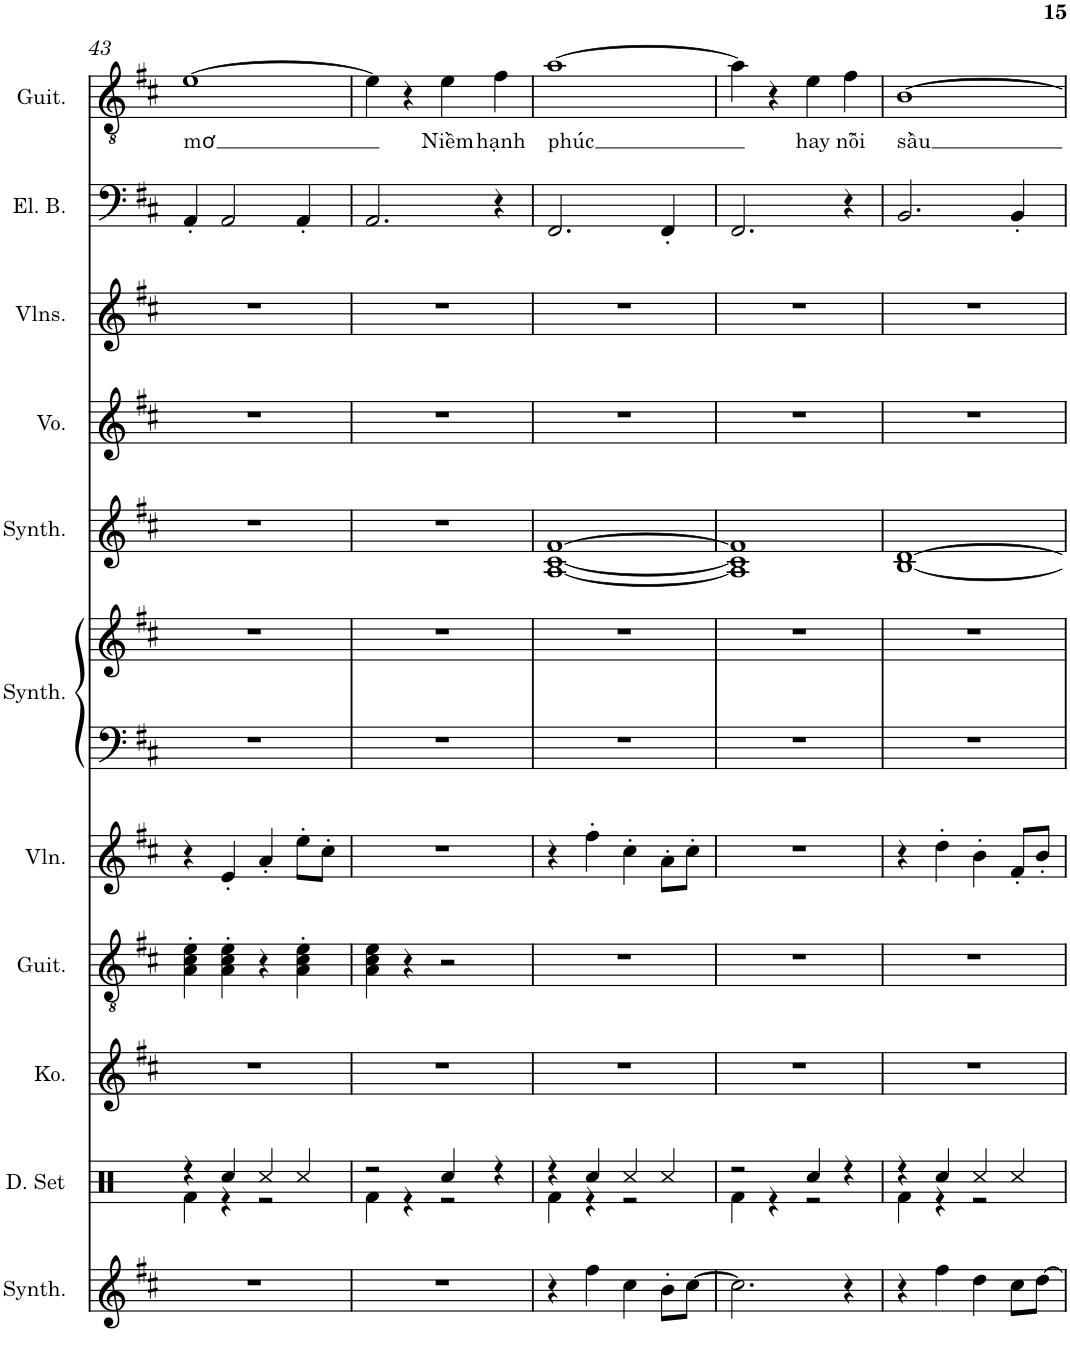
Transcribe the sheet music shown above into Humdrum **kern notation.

**kern	**kern	**kern	**kern	**kern	**kern	**kern	**kern	**kern	**kern	**kern	**kern	**text
*part11	*part10	*part9	*part8	*part7	*part6	*part6	*part5	*part4	*part3	*part2	*part1	*part1
*staff12	*staff11	*staff10	*staff9	*staff8	*staff7	*staff6	*staff5	*staff4	*staff3	*staff2	*staff1	*staff1
*I"Effect Synthesizer	*I"Drumset	*I"Koto	*I"Acoustic Guitar	*I"Violin	*I"Brass Synthesizer	*	*I"String Synthesizer	*I"Voice	*I"Violins	*I"Electric Bass	*I"Classical Guitar, BẾN THƯỢNG HẢI	*
*I'Synth.	*I'D. Set	*I'Ko.	*I'Guit.	*I'Vln.	*I'Synth.	*	*I'Synth.	*I'Vo.	*I'Vlns.	*I'El. B.	*I'Guit.	*
!!LO:PB:g=z
*clefG2	*clefX	*clefG2	*clefGv2	*clefG2	*clefF4	*clefG2	*clefG2	*clefG2	*clefG2	*clefF4	*clefGv2	*
*	*	*	*	*	*	*	*	*	*	*Trd7c12	*	*
*k[f#c#]	*k[]	*k[f#c#]	*k[f#c#]	*k[f#c#]	*k[f#c#]	*k[f#c#]	*k[f#c#]	*k[f#c#]	*k[f#c#]	*k[f#c#]	*k[f#c#]	*
*M4/4	*M4/4	*M4/4	*M4/4	*M4/4	*M4/4	*M4/4	*M4/4	*M4/4	*M4/4	*M4/4	*M4/4	*
=43	=43	=43	=43	=43	=43	=43	=43	=43	=43	=43	=43	=43
*	*^	*	*	*	*	*	*	*	*	*	*	*
!	!	!	!	!	!	!	!	!	!	!	!	!	!LO:LY:b
1r	4r	4Rf\	1r	4A\' 4c#\' 4e\'	4r	1r	1r	1r	1r	1r	4AA'/	[1e	mơ
.	4Rcc/	4r	.	4A\' 4c#\' 4e\'	4e'/	.	.	.	.	.	2AA/	.	.
.	4Rcc/	2r	.	4r	4a'/	.	.	.	.	.	.	.	.
.	4Rcc/	.	.	4A\' 4c#\' 4e\'	8ee'\L	.	.	.	.	.	4AA'/	.	.
.	.	.	.	.	8cc#'\J	.	.	.	.	.	.	.	.
=44	=44	=44	=44	=44	=44	=44	=44	=44	=44	=44	=44	=44	=44
1r	2r	4Rf\	1r	4A\ 4c#\ 4e\	1r	1r	1r	1r	1r	1r	2.AA/	4e\]	.
.	.	4r	.	4r	.	.	.	.	.	.	.	4r	.
!	!	!	!	!	!	!	!	!	!	!	!	!	!LO:LY:b
.	4Rcc/	2r	.	2r	.	.	.	.	.	.	.	4e\	Niềm
!	!	!	!	!	!	!	!	!	!	!	!	!	!LO:LY:b
.	4r	.	.	.	.	.	.	.	.	.	4r	4f#\	hạnh
=45	=45	=45	=45	=45	=45	=45	=45	=45	=45	=45	=45	=45	=45
!	!	!	!	!	!	!	!	!	!	!	!	!	!LO:LY:b
4r	4r	4Rf\	1r	1r	4r	1r	1r	[1A [1c# [1f#	1r	1r	2.FF#/	[1a	phúc
4ff#\	4Rcc/	4r	.	.	4ff#'\	.	.	.	.	.	.	.	.
4cc#\	4Rcc/	2r	.	.	4cc#'\	.	.	.	.	.	.	.	.
8b'\L	4Rcc/	.	.	.	8a'\L	.	.	.	.	.	4FF#'/	.	.
[8cc#\J	.	.	.	.	8cc#'\J	.	.	.	.	.	.	.	.
=46	=46	=46	=46	=46	=46	=46	=46	=46	=46	=46	=46	=46	=46
2.cc#\]	2r	4Rf\	1r	1r	1r	1r	1r	1A] 1c#] 1f#]	1r	1r	2.FF#/	4a\]	.
.	.	4r	.	.	.	.	.	.	.	.	.	4r	.
!	!	!	!	!	!	!	!	!	!	!	!	!	!LO:LY:b
.	4Rcc/	2r	.	.	.	.	.	.	.	.	.	4e\	hay
!	!	!	!	!	!	!	!	!	!	!	!	!	!LO:LY:b
4r	4r	.	.	.	.	.	.	.	.	.	4r	4f#\	nỗi
=47	=47	=47	=47	=47	=47	=47	=47	=47	=47	=47	=47	=47	=47
!	!	!	!	!	!	!	!	!	!	!	!	!	!LO:LY:b
4r	4r	4Rf\	1r	1r	4r	1r	1r	[1B [1d	1r	1r	2.BB/	[1B	sầu
4ff#\	4Rcc/	4r	.	.	4dd'\	.	.	.	.	.	.	.	.
4dd\	4Rcc/	2r	.	.	4b'\	.	.	.	.	.	.	.	.
8cc#\L	4Rcc/	.	.	.	8f#'/L	.	.	.	.	.	4BB'/	.	.
[8dd\J	.	.	.	.	8b'/J	.	.	.	.	.	.	.	.
*	*v	*v	*	*	*	*	*	*	*	*	*	*	*
=	=	=	=	=	=	=	=	=	=	=	=	=
*-	*-	*-	*-	*-	*-	*-	*-	*-	*-	*-	*-	*-
